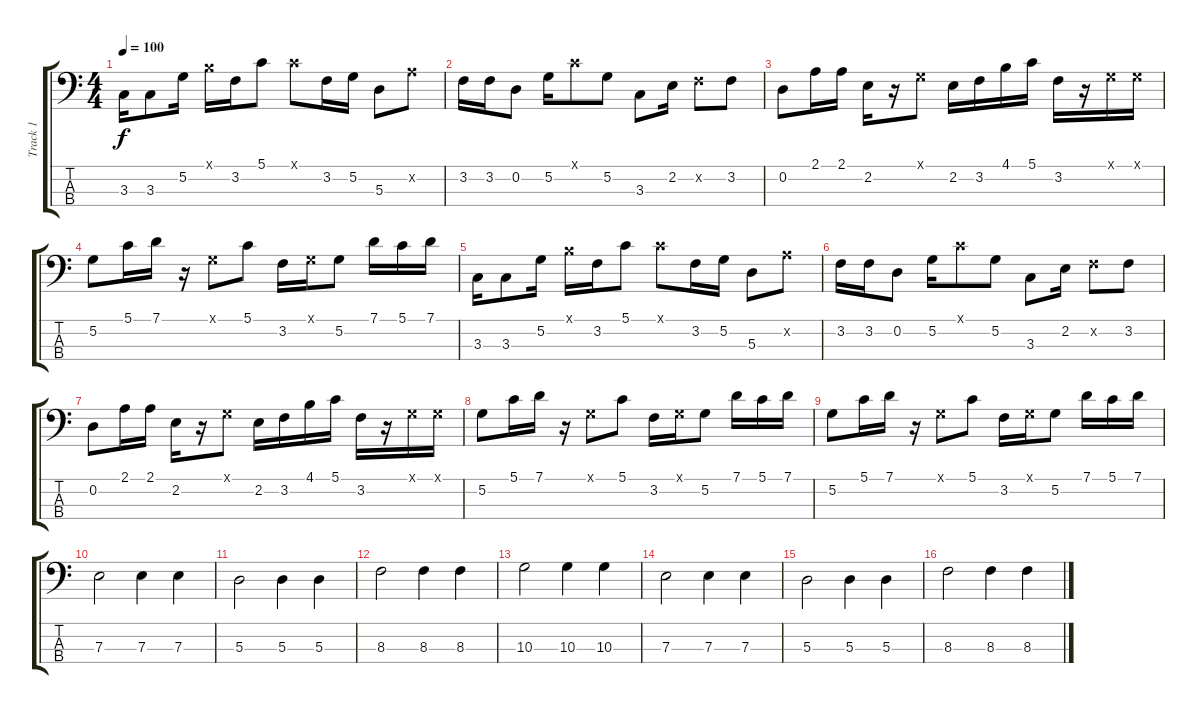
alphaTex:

\track ("Track 1" "Track 1") {instrument electricbassfinger}
\staff {score tabs}
\tuning (G2 D2 A1 E1) {hide}
\ts (4 4)
\tempo 100
\clef f4
\ks c
3.3.16{dy f} 3.3.8 5.2.16 4.1{x}.16 3.2.16 5.1.8 5.1{x}.8 3.2.16 5.2.16 5.3.8 7.2{x}.8 |
3.2.16 3.2.16 0.2.8 5.2.16 5.1{x}.8 5.2.8 3.3.8 2.2.16 3.2{x}.8 3.2.8 |
0.2.8 2.1.16 2.1.16 2.2.16 r.16 0.1{x}.8 2.2.16 3.2.16 4.1.16 5.1.16 3.2.16 r.16 0.1{x}.16 0.1{x}.16 |
5.2.8 5.1.16 7.1.16 r.16 0.1{x}.8 5.1.8 3.2.16 0.1{x}.16 5.2.8 7.1.16 5.1.16 7.1.16 |
3.3.16 3.3.8 5.2.16 4.1{x}.16 3.2.16 5.1.8 5.1{x}.8 3.2.16 5.2.16 5.3.8 7.2{x}.8 |
3.2.16 3.2.16 0.2.8 5.2.16 5.1{x}.8 5.2.8 3.3.8 2.2.16 3.2{x}.8 3.2.8 |
0.2.8 2.1.16 2.1.16 2.2.16 r.16 0.1{x}.8 2.2.16 3.2.16 4.1.16 5.1.16 3.2.16 r.16 0.1{x}.16 0.1{x}.16 |
5.2.8 5.1.16 7.1.16 r.16 0.1{x}.8 5.1.8 3.2.16 0.1{x}.16 5.2.8 7.1.16 5.1.16 7.1.16 |
5.2.8 5.1.16 7.1.16 r.16 0.1{x}.8 5.1.8 3.2.16 0.1{x}.16 5.2.8 7.1.16 5.1.16 7.1.16 |
7.3.2 7.3.4 7.3.4 |
5.3.2 5.3.4 5.3.4 |
8.3.2 8.3.4 8.3.4 |
10.3.2 10.3.4 10.3.4 |
7.3.2 7.3.4 7.3.4 |
5.3.2 5.3.4 5.3.4 |
8.3.2 8.3.4 8.3.4
